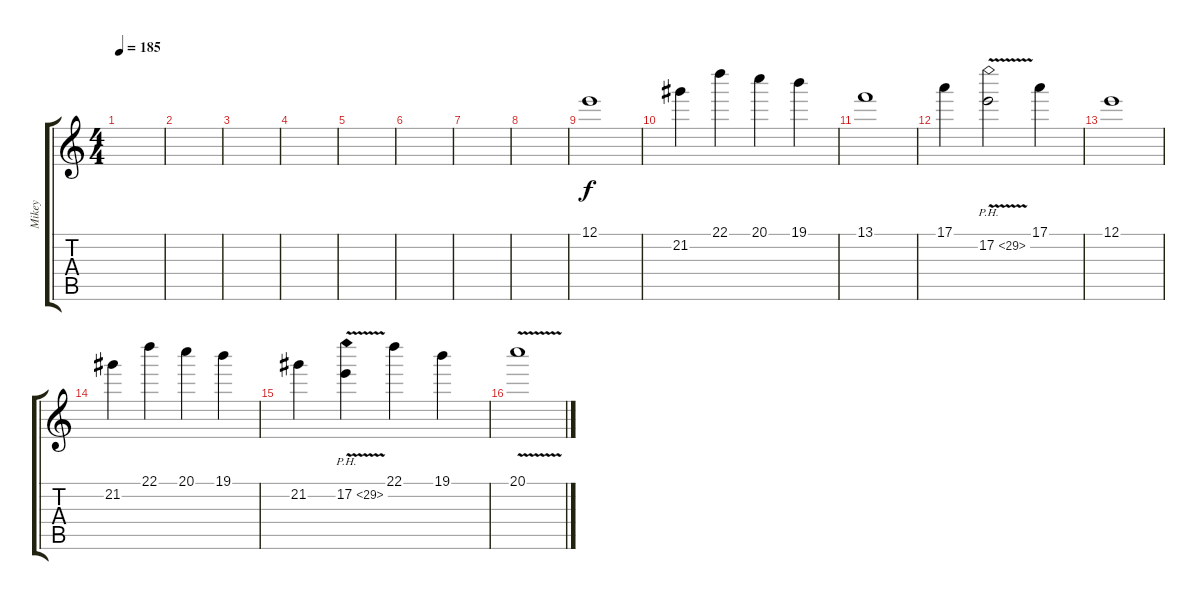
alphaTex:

\track ("Mikey" "Mikey") {instrument overdrivenguitar}
\staff {score tabs}
\tuning (E4 B3 G3 D3 A2 D2) {hide}
\ts (4 4)
\tempo 185
\tempo 135
\tempo 185
\clef g2
\ks c
|
|
|
|
|
|
|
|
12.1.1 |
21.2.4 22.1.4 20.1.4 19.1.4 |
13.1.1 |
17.1.4 17.2{ph 12 v}.2 17.1.4 |
12.1.1 |
21.2.4 22.1.4 20.1.4 19.1.4 |
21.2.4 17.2{ph 12 v}.4 22.1.4 19.1.4 |
20.1{v}.1
